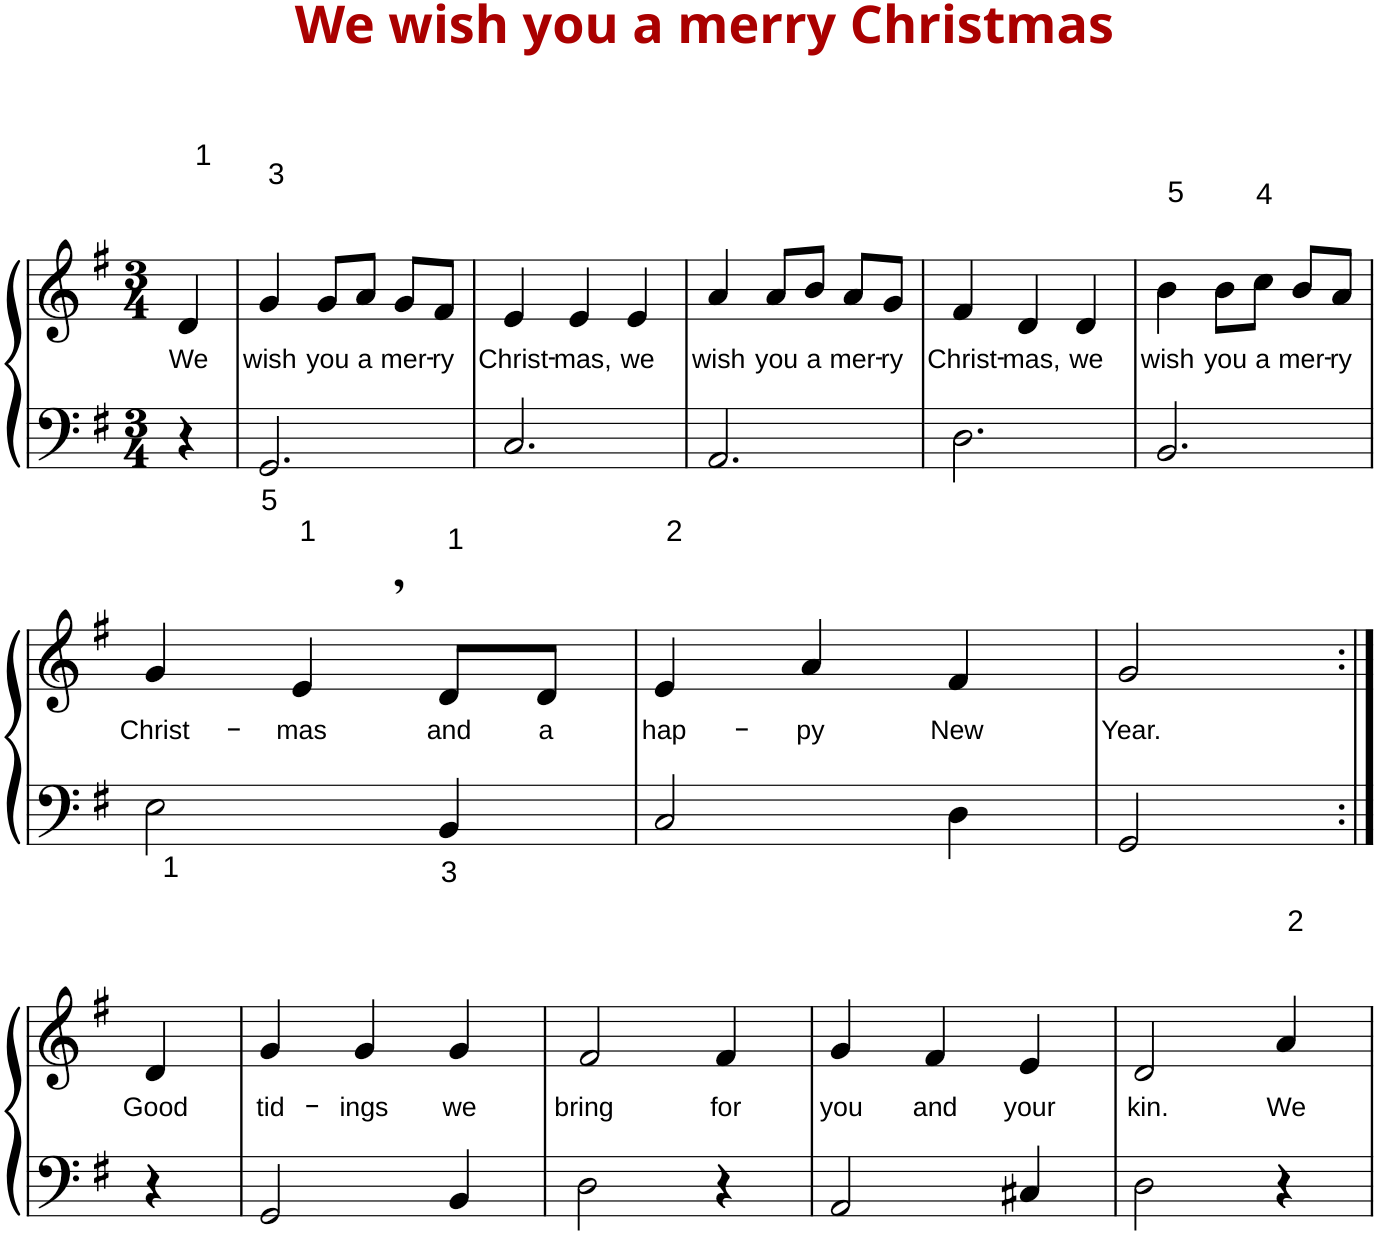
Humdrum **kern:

**kern	**kern	**text
*part1	*part1	*part1
*staff2	*staff1	*staff1
*I"Elektrisches Piano	*	*
*I'El. Pno.	*	*
*clefF4	*clefG2	*
*k[f#]	*k[f#]	*
*M3/4	*M3/4	*
=1	=1	=1
!	!	!LO:LY:b
4r	4d/	We
=2	=2	=2
!	!	!LO:LY:b
2.GG/	4g/	wish
!	!	!LO:LY:b
.	8g/L	you
!	!	!LO:LY:b
.	8a/J	a
!	!	!LO:LY:b
.	8g/L	mer-
!	!	!LO:LY:b
.	8f#/J	-ry
=3	=3	=3
!	!	!LO:LY:b
2.C/	4e/	Christ-
!	!	!LO:LY:b
.	4e/	-mas,
!	!	!LO:LY:b
.	4e/	we
=4	=4	=4
!	!	!LO:LY:b
2.AA/	4a/	wish
!	!	!LO:LY:b
.	8a/L	you
!	!	!LO:LY:b
.	8b/J	a
!	!	!LO:LY:b
.	8a/L	mer-
!	!	!LO:LY:b
.	8g/J	-ry
=5	=5	=5
!	!	!LO:LY:b
2.D\	4f#/	Christ-
!	!	!LO:LY:b
.	4d/	-mas,
!	!	!LO:LY:b
.	4d/	we
=6	=6	=6
!	!	!LO:LY:b
2.BB/	4b\	wish
!	!	!LO:LY:b
.	8b\L	you
!	!	!LO:LY:b
.	8cc\J	a
!	!	!LO:LY:b
.	8b/L	mer-
!	!	!LO:LY:b
.	8a/J	-ry
!!LO:LB:g=z
=7	=7	=7
!	!	!LO:LY:b
2E<\	4g/	Christ-
!	!	!LO:LY:b
.	4e,/	-mas
!	!	!LO:LY:b
4BB/	8d/L	and
!	!	!LO:LY:b
.	8d/J	a
=8	=8	=8
!	!	!LO:LY:b
2C/	4e/	hap-
!	!	!LO:LY:b
.	4a/	-py
!	!	!LO:LY:b
4D\	4f#/	New
=9	=9	=9
!	!	!LO:LY:b
2GG/	2g/	Year.
!!LO:LB:g=z
=10:|!	=10:|!	=10:|!
!	!	!LO:LY:b
4r	4d/	Good
=11	=11	=11
!	!	!LO:LY:b
2GG/	4g/	tid-
!	!	!LO:LY:b
.	4g/	-ings
!	!	!LO:LY:b
4BB/	4g/	we
=12	=12	=12
!	!	!LO:LY:b
2D\	2f#/	bring
!	!	!LO:LY:b
4r	4f#/	for
=13	=13	=13
!	!	!LO:LY:b
2AA/	4g/	you
!	!	!LO:LY:b
.	4f#/	and
!	!	!LO:LY:b
4C#X/	4e/	your
=14	=14	=14
!	!	!LO:LY:b
2D\	2d/	kin.
!	!	!LO:LY:b
4r	4a/	We
=	=	=
*-	*-	*-
